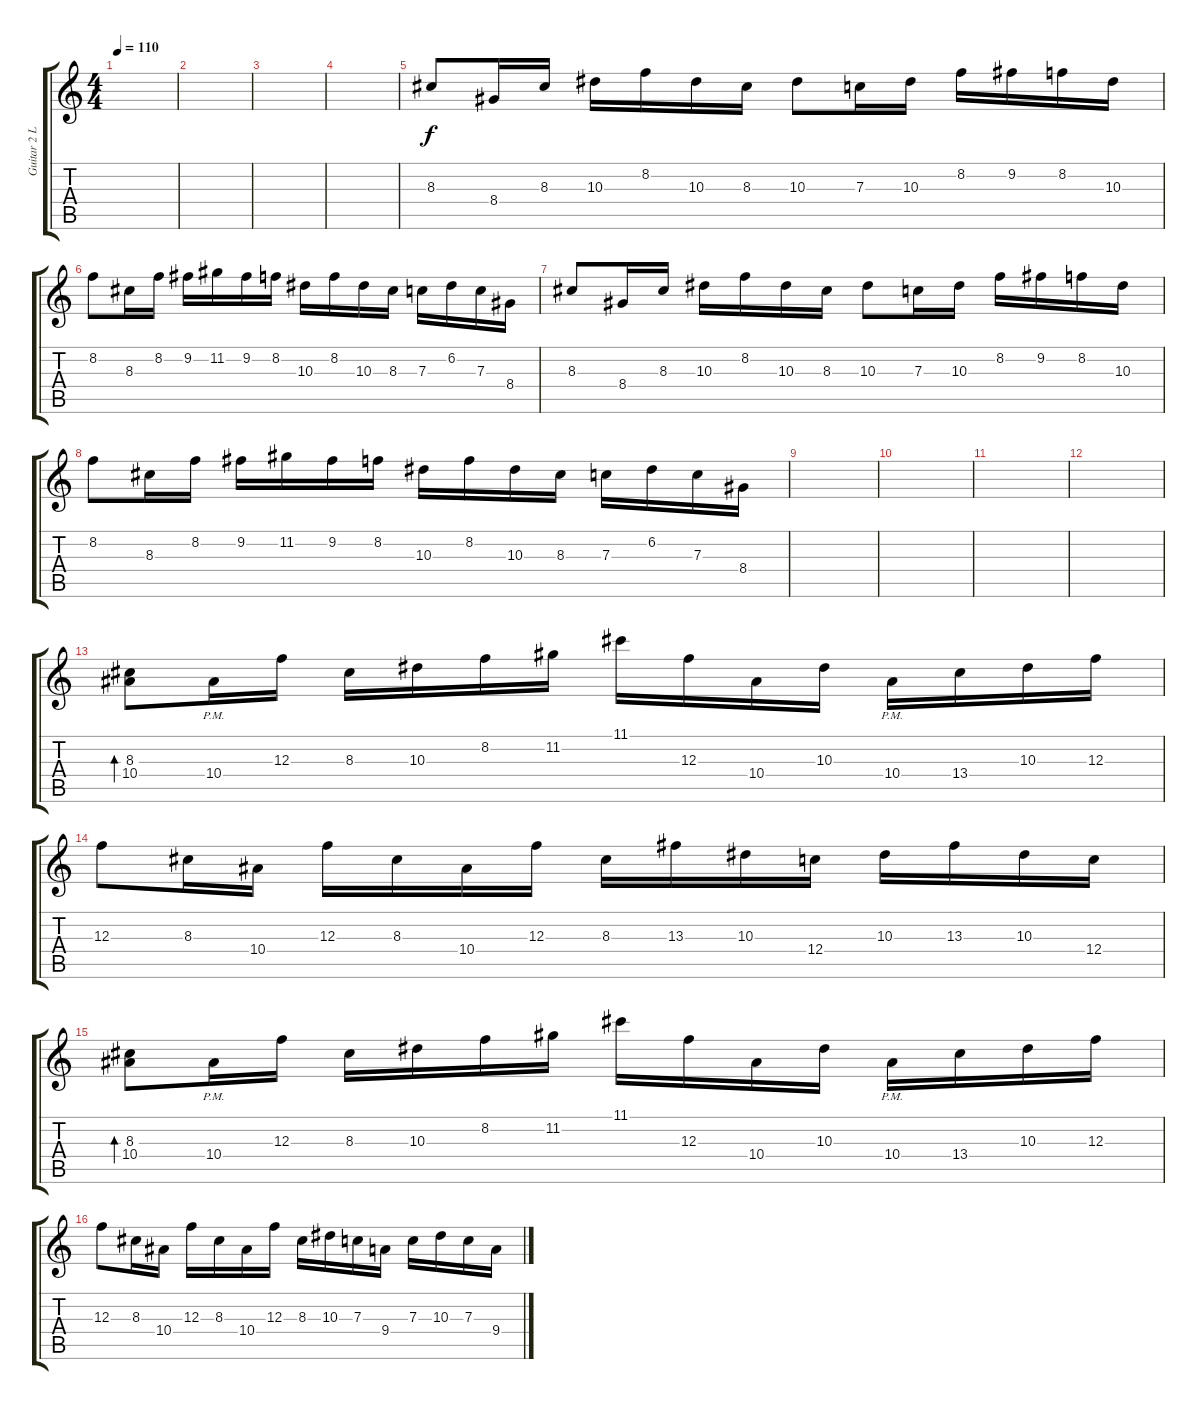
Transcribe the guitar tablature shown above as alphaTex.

\track ("Guitar 2 Lead" "Guitar 2 L") {instrument distortionguitar}
\staff {score tabs}
\tuning (D4 A3 F3 C3 G2 D2) {hide}
\ts (4 4)
\tempo 110
\clef g2
\ks c
|
|
|
|
8.3.8 8.4.16 8.3.16 10.3.16 8.2.16 10.3.16 8.3.16 10.3.8 7.3.16 10.3.16 8.2.16 9.2.16 8.2.16 10.3.16 |
8.2.8 8.3.16 8.2.16 9.2.16 11.2.16 9.2.16 8.2.16 10.3.16 8.2.16 10.3.16 8.3.16 7.3.16 6.2.16 7.3.16 8.4.16 |
8.3.8 8.4.16 8.3.16 10.3.16 8.2.16 10.3.16 8.3.16 10.3.8 7.3.16 10.3.16 8.2.16 9.2.16 8.2.16 10.3.16 |
8.2.8 8.3.16 8.2.16 9.2.16 11.2.16 9.2.16 8.2.16 10.3.16 8.2.16 10.3.16 8.3.16 7.3.16 6.2.16 7.3.16 8.4.16 |
|
|
|
|
(8.3 10.4).8{bd 60} 10.4{pm}.16 12.3.16 8.3.16 10.3.16 8.2.16 11.2.16 11.1.16 12.3.16 10.4.16 10.3.16 10.4{pm}.16 13.4.16 10.3.16 12.3.16 |
12.3.8 8.3.16 10.4.16 12.3.16 8.3.16 10.4.16 12.3.16 8.3.16 13.3.16 10.3.16 12.4.16 10.3.16 13.3.16 10.3.16 12.4.16 |
(8.3 10.4).8{bd 60} 10.4{pm}.16 12.3.16 8.3.16 10.3.16 8.2.16 11.2.16 11.1.16 12.3.16 10.4.16 10.3.16 10.4{pm}.16 13.4.16 10.3.16 12.3.16 |
12.3.8 8.3.16 10.4.16 12.3.16 8.3.16 10.4.16 12.3.16 8.3.16 10.3.16 7.3.16 9.4.16 7.3.16 10.3.16 7.3.16 9.4.16
